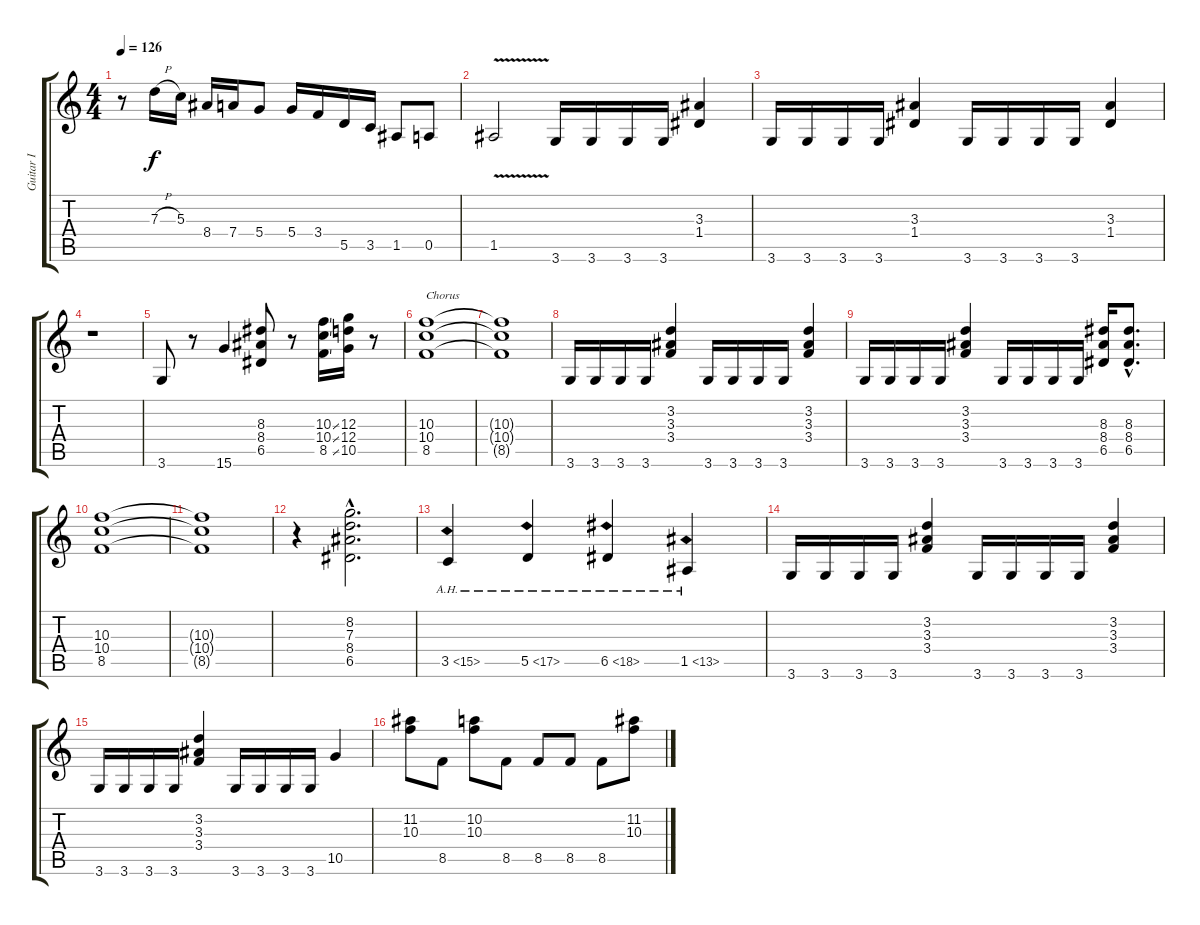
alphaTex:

\track ("Guitar I" "Guitar I") {instrument overdrivenguitar}
\staff {score tabs}
\tuning (E4 B3 G3 D3 A2 E2) {hide}
\ts (4 4)
\tempo 126
\clef g2
\ks c
r.8{dy f} 7.3{h}.16 5.3.16 8.4.16 7.4.16 5.4.8 5.4.16 3.4.16 5.5.16 3.5.16 1.5.8 0.5.8 |
1.5{v}.2 3.6.16 3.6.16 3.6.16 3.6.16 (3.3 1.4).4 |
3.6.16 3.6.16 3.6.16 3.6.16 (3.3 1.4).4 3.6.16 3.6.16 3.6.16 3.6.16 (3.3 1.4).4 |
r.1 |
3.6.8 r.8 15.6.4 (8.3 8.4 6.5).8 r.8 (10.3{ss} 10.4{ss} 8.5{ss}).16 (12.3 12.4 10.5).16 r.8 |
(10.3 10.4 8.5).1{txt "Chorus"} |
(10.3{t} 10.4{t} 8.5{t}).1 |
3.6.16 3.6.16 3.6.16 3.6.16 (3.2 3.3 3.4).4 3.6.16 3.6.16 3.6.16 3.6.16 (3.2 3.3 3.4).4 |
3.6.16 3.6.16 3.6.16 3.6.16 (3.2 3.3 3.4).4 3.6.16 3.6.16 3.6.16 3.6.16 (8.3 8.4 6.5).16 (8.3{hac} 8.4{hac} 6.5{hac}).8{d} |
(10.3 10.4 8.5).1 |
(10.3{t} 10.4{t} 8.5{t}).1 |
r.4 (8.2{hac} 7.3{hac} 8.4{hac} 6.5{hac}).2{d} |
3.5{ah 12}.4 5.5{ah 12}.4 6.5{ah 12}.4 1.5{ah 12}.4 |
3.6.16 3.6.16 3.6.16 3.6.16 (3.2 3.3 3.4).4 3.6.16 3.6.16 3.6.16 3.6.16 (3.2 3.3 3.4).4 |
3.6.16 3.6.16 3.6.16 3.6.16 (3.2 3.3 3.4).4 3.6.16 3.6.16 3.6.16 3.6.16 10.5.4 |
(11.2 10.3).8 8.5.8 (10.2 10.3).8 8.5.8 8.5.8 8.5.8 8.5.8 (11.2 10.3).8
